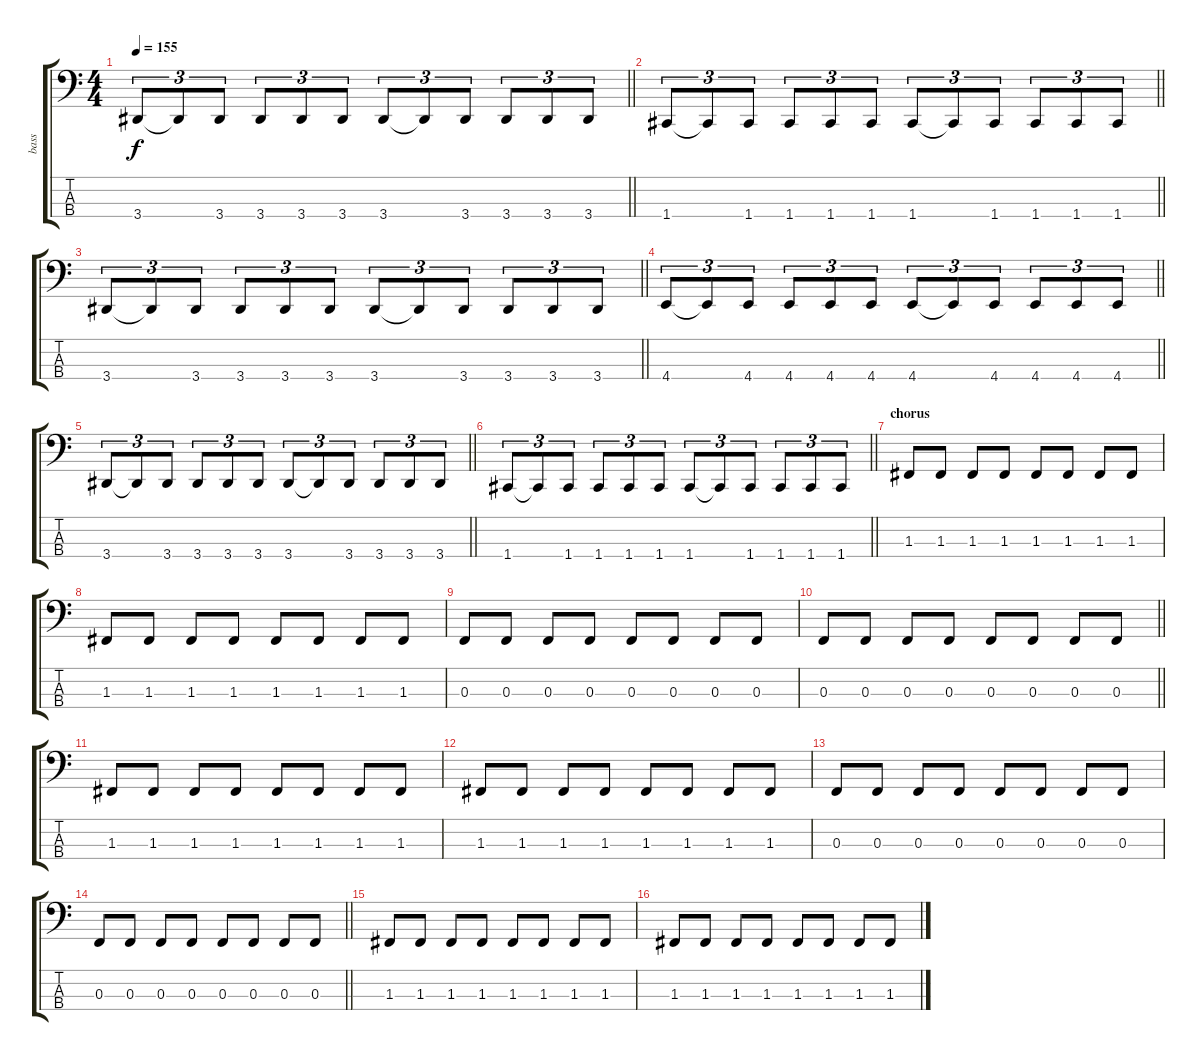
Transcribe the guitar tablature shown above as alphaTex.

\track ("bass" "bass") {instrument slapbass2}
\staff {score tabs}
\tuning (Eb2 Bb1 F1 C1) {hide}
\ts (4 4)
\tempo 155
\clef f4
\barLineRight lightlight
\ks c
3.4.8{tu (3 2) dy f} 3.4{t}.8{tu (3 2)} 3.4.8{tu (3 2)} 3.4.8{tu (3 2)} 3.4.8{tu (3 2)} 3.4.8{tu (3 2)} 3.4.8{tu (3 2)} 3.4{t}.8{tu (3 2)} 3.4.8{tu (3 2)} 3.4.8{tu (3 2)} 3.4.8{tu (3 2)} 3.4.8{tu (3 2)} |
\barLineRight lightlight
1.4.8{tu (3 2)} 1.4{t}.8{tu (3 2)} 1.4.8{tu (3 2)} 1.4.8{tu (3 2)} 1.4.8{tu (3 2)} 1.4.8{tu (3 2)} 1.4.8{tu (3 2)} 1.4{t}.8{tu (3 2)} 1.4.8{tu (3 2)} 1.4.8{tu (3 2)} 1.4.8{tu (3 2)} 1.4.8{tu (3 2)} |
\barLineRight lightlight
3.4.8{tu (3 2)} 3.4{t}.8{tu (3 2)} 3.4.8{tu (3 2)} 3.4.8{tu (3 2)} 3.4.8{tu (3 2)} 3.4.8{tu (3 2)} 3.4.8{tu (3 2)} 3.4{t}.8{tu (3 2)} 3.4.8{tu (3 2)} 3.4.8{tu (3 2)} 3.4.8{tu (3 2)} 3.4.8{tu (3 2)} |
\barLineRight lightlight
4.4.8{tu (3 2)} 4.4{t}.8{tu (3 2)} 4.4.8{tu (3 2)} 4.4.8{tu (3 2)} 4.4.8{tu (3 2)} 4.4.8{tu (3 2)} 4.4.8{tu (3 2)} 4.4{t}.8{tu (3 2)} 4.4.8{tu (3 2)} 4.4.8{tu (3 2)} 4.4.8{tu (3 2)} 4.4.8{tu (3 2)} |
\barLineRight lightlight
3.4.8{tu (3 2)} 3.4{t}.8{tu (3 2)} 3.4.8{tu (3 2)} 3.4.8{tu (3 2)} 3.4.8{tu (3 2)} 3.4.8{tu (3 2)} 3.4.8{tu (3 2)} 3.4{t}.8{tu (3 2)} 3.4.8{tu (3 2)} 3.4.8{tu (3 2)} 3.4.8{tu (3 2)} 3.4.8{tu (3 2)} |
\barLineRight lightlight
1.4.8{tu (3 2)} 1.4{t}.8{tu (3 2)} 1.4.8{tu (3 2)} 1.4.8{tu (3 2)} 1.4.8{tu (3 2)} 1.4.8{tu (3 2)} 1.4.8{tu (3 2)} 1.4{t}.8{tu (3 2)} 1.4.8{tu (3 2)} 1.4.8{tu (3 2)} 1.4.8{tu (3 2)} 1.4.8{tu (3 2)} |
\section ("" "chorus")
1.3.8 1.3.8 1.3.8 1.3.8 1.3.8 1.3.8 1.3.8 1.3.8 |
1.3.8 1.3.8 1.3.8 1.3.8 1.3.8 1.3.8 1.3.8 1.3.8 |
0.3.8 0.3.8 0.3.8 0.3.8 0.3.8 0.3.8 0.3.8 0.3.8 |
\barLineRight lightlight
0.3.8 0.3.8 0.3.8 0.3.8 0.3.8 0.3.8 0.3.8 0.3.8 |
1.3.8 1.3.8 1.3.8 1.3.8 1.3.8 1.3.8 1.3.8 1.3.8 |
1.3.8 1.3.8 1.3.8 1.3.8 1.3.8 1.3.8 1.3.8 1.3.8 |
0.3.8 0.3.8 0.3.8 0.3.8 0.3.8 0.3.8 0.3.8 0.3.8 |
\barLineRight lightlight
0.3.8 0.3.8 0.3.8 0.3.8 0.3.8 0.3.8 0.3.8 0.3.8 |
1.3.8 1.3.8 1.3.8 1.3.8 1.3.8 1.3.8 1.3.8 1.3.8 |
1.3.8 1.3.8 1.3.8 1.3.8 1.3.8 1.3.8 1.3.8 1.3.8
